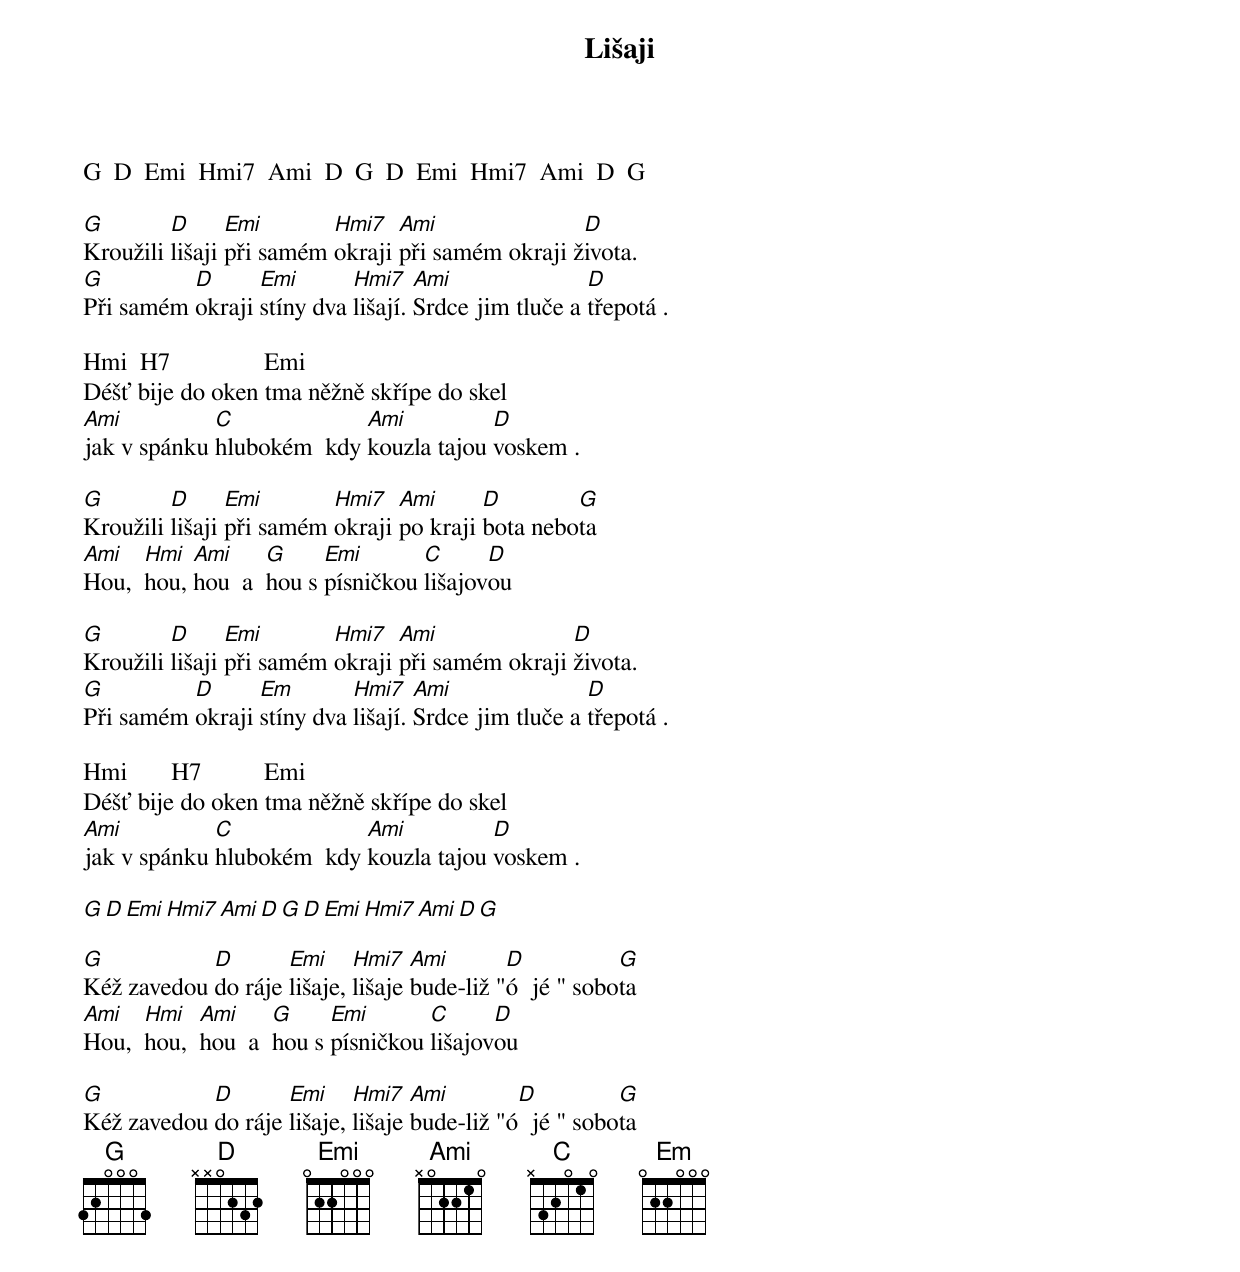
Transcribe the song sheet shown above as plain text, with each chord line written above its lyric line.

Lišaji

G  D  Emi  Hmi7  Ami  D  G  D  Emi  Hmi7  Ami  D  G

G        D      Emi       Hmi7   Ami               D
Kroužili lišaji při samém okraji při samém okraji života.
G         D      Emi       Hmi7    Ami               D
Při samém okraji stíny dva lišají. Srdce jim tluče a třepotá .

Hmi  H7               Emi
Déšť bije do oken tma něžně skřípe do skel
Ami          C             Ami          D
jak v spánku hlubokém  kdy kouzla tajou voskem .

G        D      Emi       Hmi7   Ami      D        G
Kroužili lišaji při samém okraji po kraji bota nebota
Ami   Hmi  Ami     G     Emi       C      D
Hou,  hou, hou  a  hou s písničkou lišajovou

G        D      Emi       Hmi7   Ami              D
Kroužili lišaji při samém okraji při samém okraji života.
G         D      Em        Hmi7    Ami               D
Při samém okraji stíny dva lišají. Srdce jim tluče a třepotá .

Hmi       H7          Emi
Déšť bije do oken tma něžně skřípe do skel
Ami          C             Ami          D
jak v spánku hlubokém  kdy kouzla tajou voskem .

G  D  Emi  Hmi7  Ami  D  G  D  Emi  Hmi7  Ami  D  G

G           D       Emi     Hmi7   Ami       D           G
Kéž zavedou do ráje lišaje, lišaje bude-liž "ó  jé " sobota
Ami   Hmi   Ami     G     Emi       C      D
Hou,  hou,  hou  a  hou s písničkou lišajovou

G           D       Emi     Hmi7   Ami        D          G
Kéž zavedou do ráje lišaje, lišaje bude-liž "ó  jé " sobota
